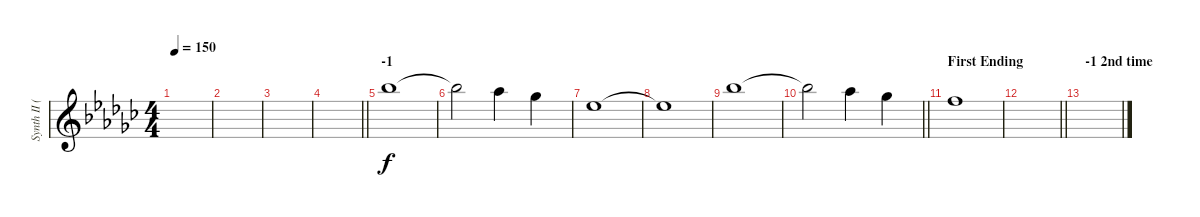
\track ("Synth II (Portal Lead)" "Synth II (") {instrument lead8bassandlead}
\staff {score}
\tuning (E4 B3 G3 D3 A2 E2 B1) {hide}
\ts (4 4)
\tempo 150
\clef g2
\ks ebminor
|
|
|
\barLineRight lightlight
|
\section ("" "-1")
18.1.1 |
18.1{t}.2 16.1.4 14.1.4 |
11.1.1 |
11.1{t}.1 |
18.1.1 |
\barLineRight lightlight
18.1{t}.2 16.1.4 14.1.4 |
\section ("" "First Ending")
13.1.1 |
\barLineRight lightlight
|
\section ("" "-1 2nd time")
